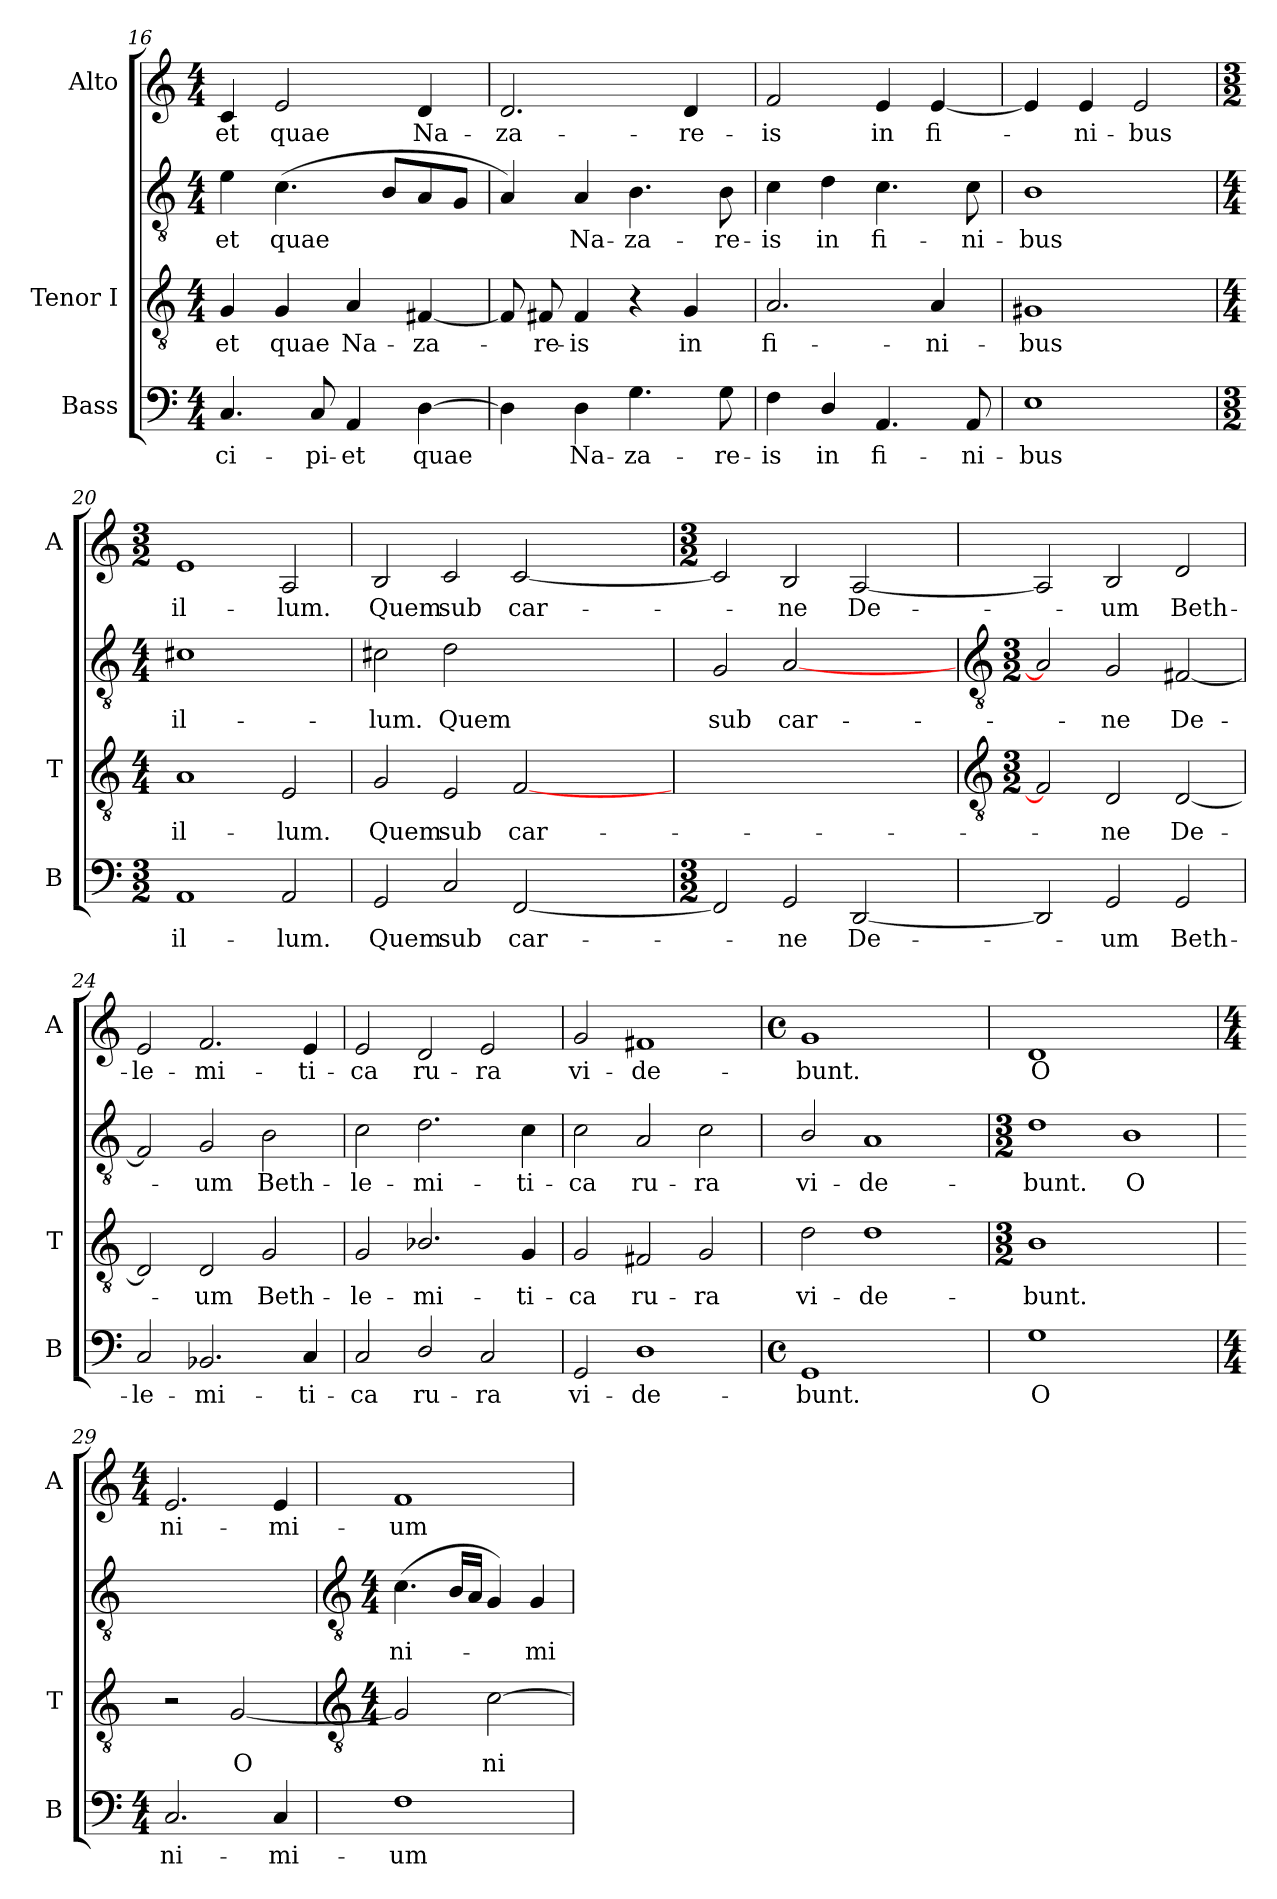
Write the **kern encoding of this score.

**kern	**text	**kern	**text	**kern	**text	**kern	**text
*part3	*part3	*part2	*part2	*part2	*part2	*part1	*part1
*staff4	*staff4	*staff3	*staff3	*staff2	*staff2	*staff1	*staff1
*I"Bass	*	*I"Tenor I	*	*	*	*I"Alto	*
*I'B	*	*I'T	*	*	*	*I'A	*
*clefF4	*	*clefGv2	*	*clefGv2	*	*clefG2	*
*k[]	*	*k[]	*	*k[]	*	*k[]	*
*C:	*	*C:	*	*C:	*	*C:	*
*M4/4	*	*M4/4	*	*M4/4	*	*M4/4	*
=16	=16	=16	=16	=16	=16	=16	=16
!	!LO:LY:b	!	!LO:LY:b	!	!LO:LY:b	!	!LO:LY:b
4.C	-ci-	4G	et	4e	-et	4c	-et
!	!	!	!LO:LY:b	!	!LO:LY:b	!	!LO:LY:b
.	.	4G	quae	(<4.c	quae	2e	quae
!	!LO:LY:b	!	!	!	!	!	!
8C	-pi-	.	.	.	.	.	.
!	!LO:LY:b	!	!LO:LY:b	!	!	!	!
4AA	-et	4A	Na-	.	.	.	.
.	.	.	.	8BL	.	.	.
!	!LO:LY:b	!	!LO:LY:b	!	!	!	!LO:LY:b
[4D	quae	[4F#X	-za-	8A	.	4d	Na-
.	.	.	.	8GJ	.	.	.
=17	=17	=17	=17	=17	=17	=17	=17
!	!	!	!	!	!	!	!LO:LY:b
4D]	.	8F#]	.	4A)	.	2.d	-za-
!	!	!	!LO:LY:b	!	!	!	!
.	.	8F#	-re-	.	.	.	.
!	!LO:LY:b	!	!LO:LY:b	!	!LO:LY:b	!	!
4D	Na-	4F#	-is	4A	Na-	.	.
!	!LO:LY:b	!	!	!	!LO:LY:b	!	!
4.G	-za-	4r	.	4.B	-za-	.	.
!	!	!	!LO:LY:b	!	!	!	!LO:LY:b
.	.	4G	in	.	.	4d	-re-
!	!LO:LY:b	!	!	!	!LO:LY:b	!	!
8G	-re-	.	.	8B	-re-	.	.
=18	=18	=18	=18	=18	=18	=18	=18
!	!LO:LY:b	!	!LO:LY:b	!	!LO:LY:b	!	!LO:LY:b
4F	-is	2.A	-fi-	4c	is	2f	-is
!	!LO:LY:b	!	!	!	!LO:LY:b	!	!
4D/	in	.	.	4d	in	.	.
!	!LO:LY:b	!	!	!	!LO:LY:b	!	!LO:LY:b
4.AA	fi-	.	.	4.c	fi-	4e	in
!	!	!	!LO:LY:b	!	!	!	!LO:LY:b
.	.	4A	-ni-	.	.	[4e	fi-
!	!LO:LY:b	!	!	!	!LO:LY:b	!	!
8AA	-ni-	.	.	8c	-ni-	.	.
=19	=19	=19	=19	=19	=19	=19	=19
!	!LO:LY:b	!	!LO:LY:b	!	!LO:LY:b	!	!
1E	-bus	1G#X	bus	1B	-bus	4e]	.
!	!	!	!	!	!	!	!LO:LY:b
.	.	.	.	.	.	4e	ni-
!	!	!	!	!	!	!	!LO:LY:b
.	.	.	.	.	.	2e	-bus
=20	=20	=20	=20	=20	=20	=20	=20
*M3/2	*	*M4/4	*	*M4/4	*	*M3/2	*
!	!LO:LY:b	!	!LO:LY:b	!	!LO:LY:b	!	!LO:LY:b
1AA	il-	1A	-il-	1c#X	il-	1e	il-
!	!LO:LY:b	!	!LO:LY:b	!	!	!	!LO:LY:b
2AA	-lum.	2E	-lum.	2ryy	.	2A	-lum.
=21	=21	=21	=21	=21	=21	=21	=21
!	!LO:LY:b	!	!LO:LY:b	!	!LO:LY:b	!	!LO:LY:b
2GG	Quem	2G	Quem	2c#X	lum.	2B	Quem
!	!LO:LY:b	!	!LO:LY:b	!	!LO:LY:b	!	!LO:LY:b
2C	sub	2E	sub	2d	Quem	2c	sub
!	!LO:LY:b	!	!LO:LY:b	!	!	!	!LO:LY:b
[2FF	car-	[2F	car-	2ryy	.	[2c	car-
!!LO:LB:g=z
=22	=22	=22	=22	=22	=22	=22	=22
*M3/2	*	*	*	*	*	*M3/2	*
!	!	!	!	!	!LO:LY:b	!	!
2FF]	.	1.ryy	.	2G	sub	2c]	.
!	!LO:LY:b	!	!	!	!LO:LY:b	!	!LO:LY:b
2GG	ne	.	.	[2A	car-	2B	ne
!	!LO:LY:b	!	!	!	!	!	!LO:LY:b
[2DD	De-	.	.	2ryy	.	[2A	De-
!!LO:LB:g=z
=23	=23	=23	=23	=23	=23	=23	=23
*	*	*clefGv2	*	*clefGv2	*	*	*
*	*	*M3/2	*	*M3/2	*	*	*
2DD]	.	2F]	.	2A]	.	2A]	.
!	!LO:LY:b	!	!LO:LY:b	!	!LO:LY:b	!	!LO:LY:b
2GG	um	2D	ne	2G	ne	2B	um
!	!LO:LY:b	!	!LO:LY:b	!	!LO:LY:b	!	!LO:LY:b
2GG	Beth-	[2D	De-	[2F#X	De-	2d	Beth-
=24	=24	=24	=24	=24	=24	=24	=24
!	!LO:LY:b	!	!	!	!	!	!LO:LY:b
2C	-le-	2D]	.	2F#]	.	2e	-le-
!	!LO:LY:b	!	!LO:LY:b	!	!LO:LY:b	!	!LO:LY:b
2.BB-X	-mi-	2D	-um	2G	um	2.f	-mi-
!	!	!	!LO:LY:b	!	!LO:LY:b	!	!
.	.	2G	Beth-	2B	Beth-	.	.
!	!LO:LY:b	!	!	!	!	!	!LO:LY:b
4C	-ti-	.	.	.	.	4e	-ti-
=25	=25	=25	=25	=25	=25	=25	=25
!	!LO:LY:b	!	!LO:LY:b	!	!LO:LY:b	!	!LO:LY:b
2C	-ca	2G	-le-	2c	-le-	2e	-ca
!	!LO:LY:b	!	!LO:LY:b	!	!LO:LY:b	!	!LO:LY:b
2D/	ru-	2.B-X/	-mi-	2.d	-mi-	2d	ru-
!	!LO:LY:b	!	!	!	!	!	!LO:LY:b
2C	-ra	.	.	.	.	2e	-ra
!	!	!	!LO:LY:b	!	!LO:LY:b	!	!
.	.	4G	-ti-	4c	-ti-	.	.
=26	=26	=26	=26	=26	=26	=26	=26
!	!LO:LY:b	!	!LO:LY:b	!	!LO:LY:b	!	!LO:LY:b
2GG	vi-	2G	ca	2c	-ca	2g	vi-
!	!LO:LY:b	!	!LO:LY:b	!	!LO:LY:b	!	!LO:LY:b
1D	-de-	2F#X	ru-	2A	ru-	1f#X	-de-
!	!	!	!LO:LY:b	!	!LO:LY:b	!	!
.	.	2G	-ra	2c	-ra	.	.
=27	=27	=27	=27	=27	=27	=27	=27
*M4/4	*	*	*	*	*	*M4/4	*
*met(c)	*	*	*	*	*	*met(c)	*
!	!LO:LY:b	!	!LO:LY:b	!	!LO:LY:b	!	!LO:LY:b
1GG	-bunt.	2d	-vi-	2B/	vi-	1g	-bunt.
!	!	!	!LO:LY:b	!	!LO:LY:b	!	!
.	.	1d	-de-	1A	-de-	.	.
2ryy	.	.	.	.	.	2ryy	.
=28	=28	=28	=28	=28	=28	=28	=28
*	*	*M3/2	*	*M3/2	*	*	*
!	!LO:LY:b	!	!LO:LY:b	!	!LO:LY:b	!	!LO:LY:b
1G	O	1B	bunt.	1d	-bunt.	1d	O
!	!	!	!	!	!LO:LY:b	!	!
1ryy	.	1ryy	.	1B	O	1ryy	.
!!LO:LB:g=z
=29	=29	=29	=29	=29	=29	=29	=29
*M4/4	*	*	*	*	*	*M4/4	*
!	!LO:LY:b	!	!	!	!	!	!LO:LY:b
2.C	ni-	2r	.	1ryy	.	2.e	ni-
!	!	!	!LO:LY:b	!	!	!	!
.	.	[2G	O	.	.	.	.
!	!LO:LY:b	!	!	!	!	!	!LO:LY:b
4C	-mi-	.	.	.	.	4e	-mi-
!!LO:LB:g=z
=30	=30	=30	=30	=30	=30	=30	=30
*	*	*clefGv2	*	*clefGv2	*	*	*
*	*	*M4/4	*	*M4/4	*	*	*
!	!LO:LY:b	!	!	!	!LO:LY:b	!	!LO:LY:b
1F	-um	2G]	.	(<4.c	ni-	1f	-um
.	.	.	.	16BLL	.	.	.
.	.	.	.	16AJJ	.	.	.
!	!	!	!LO:LY:b	!	!	!	!
.	.	[2c	-ni-	4G)	.	.	.
!	!	!	!	!	!LO:LY:b	!	!
.	.	.	.	4G	mi-	.	.
=	=	=	=	=	=	=	=
*-	*-	*-	*-	*-	*-	*-	*-
